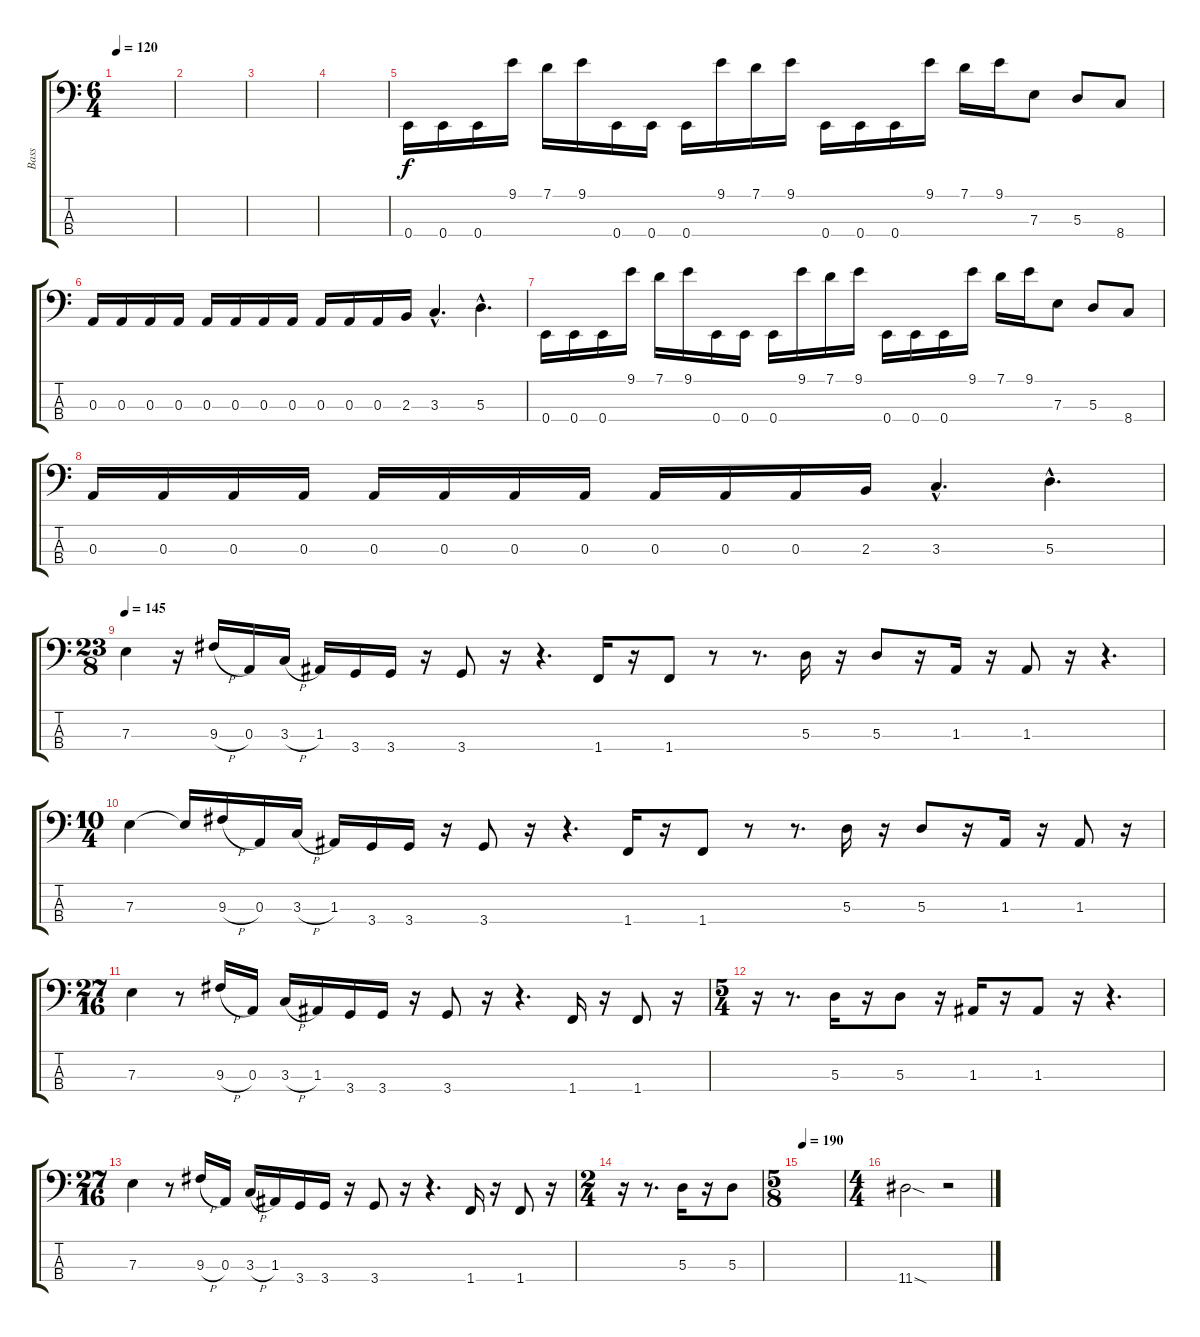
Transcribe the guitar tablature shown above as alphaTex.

\track ("Bass" "Bass") {instrument electricbassfinger}
\staff {score tabs}
\tuning (G2 D2 A1 E1) {hide}
\ts (6 4)
\tempo 120
\clef f4
\ks c
|
|
|
|
0.4.16 0.4.16 0.4.16 9.1.16 7.1.16 9.1.16 0.4.16 0.4.16 0.4.16 9.1.16 7.1.16 9.1.16 0.4.16 0.4.16 0.4.16 9.1.16 7.1.16 9.1.16 7.3.8 5.3.8 8.4.8 |
0.3.16 0.3.16 0.3.16 0.3.16 0.3.16 0.3.16 0.3.16 0.3.16 0.3.16 0.3.16 0.3.16 2.3.16 3.3{hac}.4{d} 5.3{hac}.4{d} |
0.4.16 0.4.16 0.4.16 9.1.16 7.1.16 9.1.16 0.4.16 0.4.16 0.4.16 9.1.16 7.1.16 9.1.16 0.4.16 0.4.16 0.4.16 9.1.16 7.1.16 9.1.16 7.3.8 5.3.8 8.4.8 |
0.3.16 0.3.16 0.3.16 0.3.16 0.3.16 0.3.16 0.3.16 0.3.16 0.3.16 0.3.16 0.3.16 2.3.16 3.3{hac}.4{d} 5.3{hac}.4{d} |
\ts (23 8)
\tempo 145
7.3.4 r.16 9.3{h}.16 0.3.16 3.3{h}.16 1.3.16 3.4.16 3.4.16 r.16 3.4.8 r.16 r.4{d} 1.4.16 r.16 1.4.8 r.8 r.8{d} 5.3.16 r.16 5.3.8 r.16 1.3.16 r.16 1.3.8 r.16 r.4{d} |
\ts (10 4)
7.3.4 7.3{t}.16 9.3{h}.16 0.3.16 3.3{h}.16 1.3.16 3.4.16 3.4.16 r.16 3.4.8 r.16 r.4{d} 1.4.16 r.16 1.4.8 r.8 r.8{d} 5.3.16 r.16 5.3.8 r.16 1.3.16 r.16 1.3.8 r.16 |
\ts (27 16)
7.3.4 r.8 9.3{h}.16 0.3.16 3.3{h}.16 1.3.16 3.4.16 3.4.16 r.16 3.4.8 r.16 r.4{d} 1.4.16 r.16 1.4.8 r.16 |
\ts (5 4)
r.16 r.8{d} 5.3.16 r.16 5.3.8 r.16 1.3.16 r.16 1.3.8 r.16 r.4{d} |
\ts (27 16)
7.3.4 r.8 9.3{h}.16 0.3.16 3.3{h}.16 1.3.16 3.4.16 3.4.16 r.16 3.4.8 r.16 r.4{d} 1.4.16 r.16 1.4.8 r.16 |
\ts (2 4)
r.16 r.8{d} 5.3.16 r.16 5.3.8 |
\ts (5 8)
\tempo 190
|
\ts (4 4)
11.4{sod}.2 r.2
